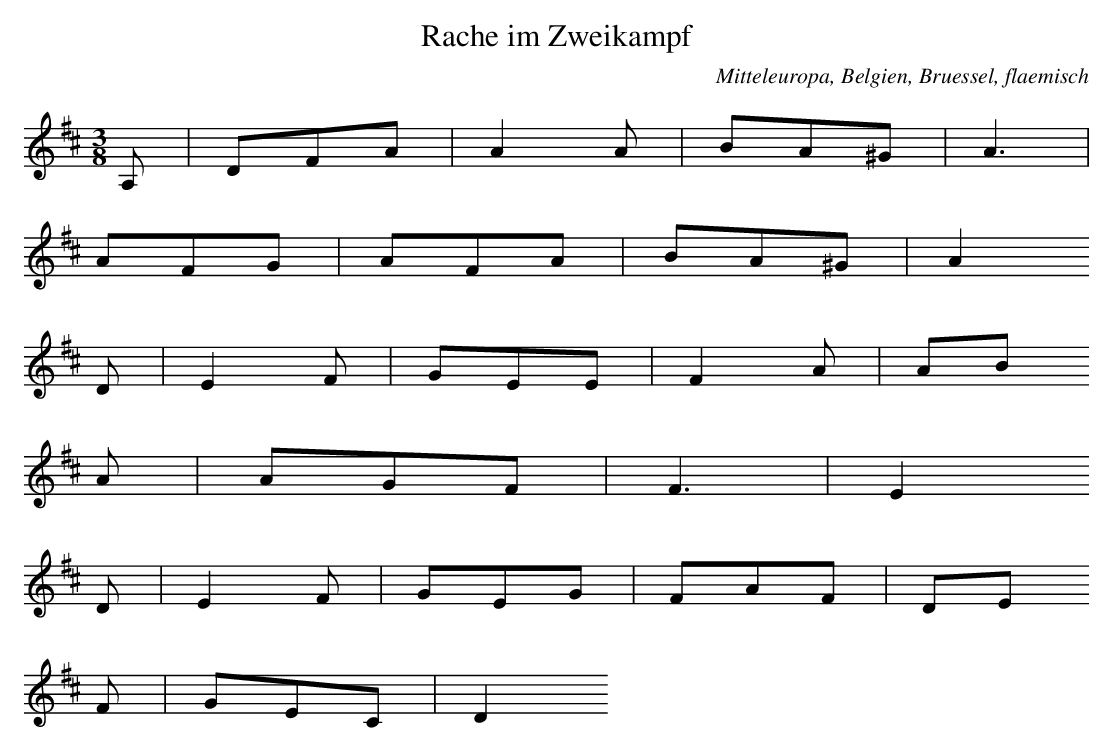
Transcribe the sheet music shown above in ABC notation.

X:1
T: Rache im Zweikampf
O: Mitteleuropa, Belgien, Bruessel, flaemisch
M: 3/8
L: 1/8
K: D
A, | DFA | A2A | BA^G | A3 |
AFG | AFA | BA^G | A2
D | E2F | GEE | F2A | AB
A | AGF | F3 | E2
D | E2F | GEG | FAF | DE
F | GEC | D2
